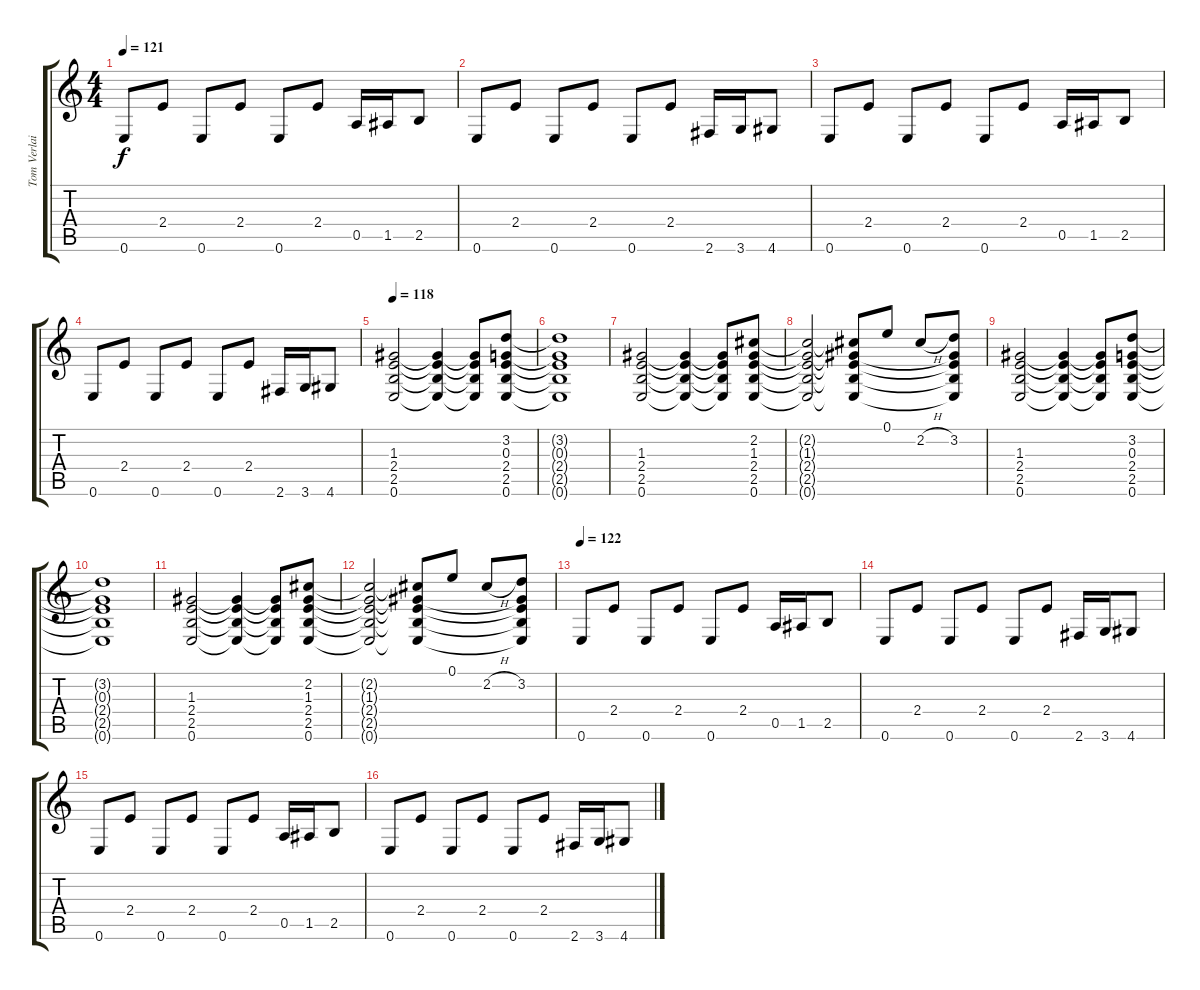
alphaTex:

\track ("Tom Verlaine" "Tom Verlai") {instrument overdrivenguitar}
\staff {score tabs}
\tuning (E4 B3 G3 D3 A2 E2) {hide}
\ts (4 4)
\tempo 121
\clef g2
\ks c
0.6.8{dy f instrument overdrivenguitar} 2.4.8 0.6.8 2.4.8 0.6.8 2.4.8 0.5.16 1.5.16 2.5.8 |
0.6.8 2.4.8 0.6.8 2.4.8 0.6.8 2.4.8 2.6.16 3.6.16 4.6.8 |
0.6.8 2.4.8 0.6.8 2.4.8 0.6.8 2.4.8 0.5.16 1.5.16 2.5.8 |
0.6.8 2.4.8 0.6.8 2.4.8 0.6.8 2.4.8 2.6.16 3.6.16 4.6.8 |
\tempo 118
(1.3 2.4 2.5 0.6).2 (1.3{t} 2.4{t} 2.5{t} 0.6{t}).4 (1.3{t} 2.4{t} 2.5{t} 0.6{t}).8 (3.2 0.3 2.4 2.5 0.6).8 |
(3.2{t} 0.3{t} 2.4{t} 2.5{t} 0.6{t}).1 |
(1.3 2.4 2.5 0.6).2 (1.3{t} 2.4{t} 2.5{t} 0.6{t}).4 (1.3{t} 2.4{t} 2.5{t} 0.6{t}).8 (2.2 1.3 2.4 2.5 0.6).8 |
(2.2{t} 1.3{t} 2.4{t} 2.5{t} 0.6{t}).2 (2.2{t} 1.3{t} 2.4{t} 2.5{t} 0.6{t}).8 0.1.8 2.2{h}.8 (3.2 1.3{t} 2.4{t} 2.5{t} 0.6{t}).8 |
(1.3 2.4 2.5 0.6).2 (1.3{t} 2.4{t} 2.5{t} 0.6{t}).4 (1.3{t} 2.4{t} 2.5{t} 0.6{t}).8 (3.2 0.3 2.4 2.5 0.6).8 |
(3.2{t} 0.3{t} 2.4{t} 2.5{t} 0.6{t}).1 |
(1.3 2.4 2.5 0.6).2 (1.3{t} 2.4{t} 2.5{t} 0.6{t}).4 (1.3{t} 2.4{t} 2.5{t} 0.6{t}).8 (2.2 1.3 2.4 2.5 0.6).8 |
(2.2{t} 1.3{t} 2.4{t} 2.5{t} 0.6{t}).2 (2.2{t} 1.3{t} 2.4{t} 2.5{t} 0.6{t}).8 0.1.8 2.2{h}.8 (3.2 1.3{t} 2.4{t} 2.5{t} 0.6{t}).8 |
\tempo 122
0.6.8 2.4.8 0.6.8 2.4.8 0.6.8 2.4.8 0.5.16 1.5.16 2.5.8 |
0.6.8 2.4.8 0.6.8 2.4.8 0.6.8 2.4.8 2.6.16 3.6.16 4.6.8 |
0.6.8 2.4.8 0.6.8 2.4.8 0.6.8 2.4.8 0.5.16 1.5.16 2.5.8 |
0.6.8 2.4.8 0.6.8 2.4.8 0.6.8 2.4.8 2.6.16 3.6.16 4.6.8
